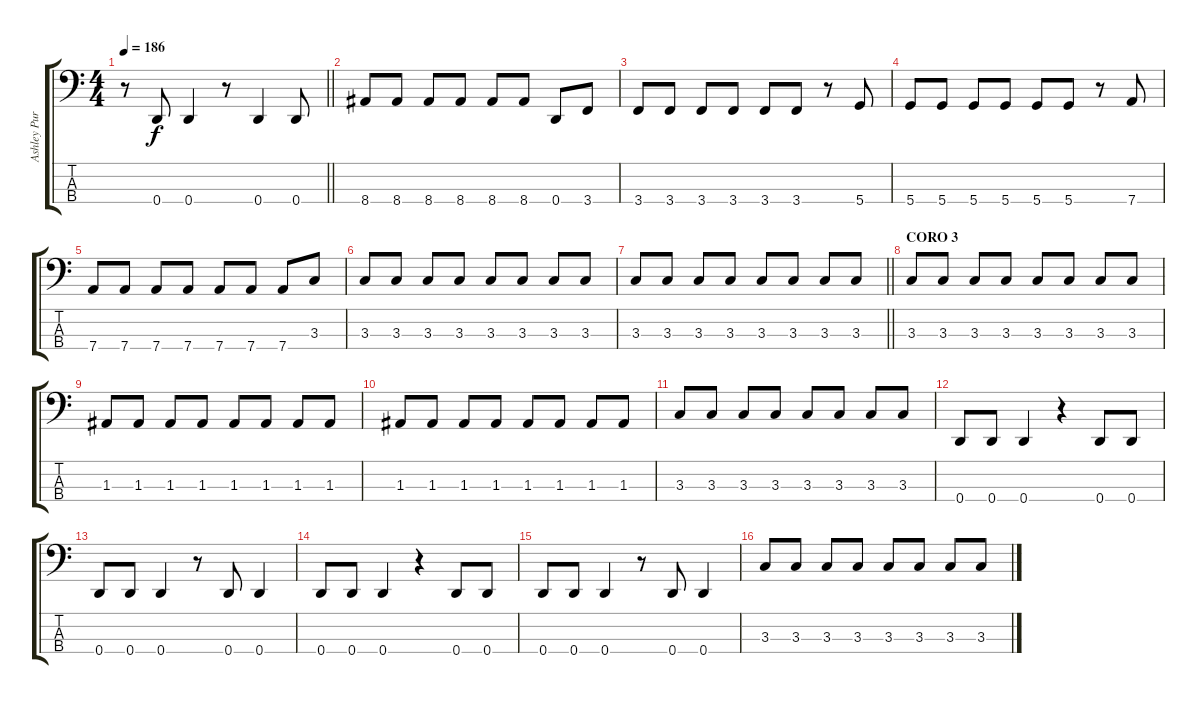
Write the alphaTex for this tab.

\track ("Ashley Purdy" "Ashley Pur") {instrument electricbassfinger}
\staff {score tabs}
\tuning (G2 D2 A1 D1) {hide}
\ts (4 4)
\tempo 186
\clef f4
\barLineRight lightlight
\ks c
r.8{dy f} 0.4.8 0.4.4 r.8 0.4.4 0.4.8 |
8.4.8 8.4.8 8.4.8 8.4.8 8.4.8 8.4.8 0.4.8 3.4.8 |
3.4.8 3.4.8 3.4.8 3.4.8 3.4.8 3.4.8 r.8 5.4.8 |
5.4.8 5.4.8 5.4.8 5.4.8 5.4.8 5.4.8 r.8 7.4.8 |
7.4.8 7.4.8 7.4.8 7.4.8 7.4.8 7.4.8 7.4.8 3.3.8 |
3.3.8 3.3.8 3.3.8 3.3.8 3.3.8 3.3.8 3.3.8 3.3.8 |
\barLineRight lightlight
3.3.8 3.3.8 3.3.8 3.3.8 3.3.8 3.3.8 3.3.8 3.3.8 |
\section ("" "CORO 3")
3.3.8 3.3.8 3.3.8 3.3.8 3.3.8 3.3.8 3.3.8 3.3.8 |
1.3.8 1.3.8 1.3.8 1.3.8 1.3.8 1.3.8 1.3.8 1.3.8 |
1.3.8 1.3.8 1.3.8 1.3.8 1.3.8 1.3.8 1.3.8 1.3.8 |
3.3.8 3.3.8 3.3.8 3.3.8 3.3.8 3.3.8 3.3.8 3.3.8 |
0.4.8 0.4.8 0.4.4 r.4 0.4.8 0.4.8 |
0.4.8 0.4.8 0.4.4 r.8 0.4.8 0.4.4 |
0.4.8 0.4.8 0.4.4 r.4 0.4.8 0.4.8 |
0.4.8 0.4.8 0.4.4 r.8 0.4.8 0.4.4 |
3.3.8 3.3.8 3.3.8 3.3.8 3.3.8 3.3.8 3.3.8 3.3.8
